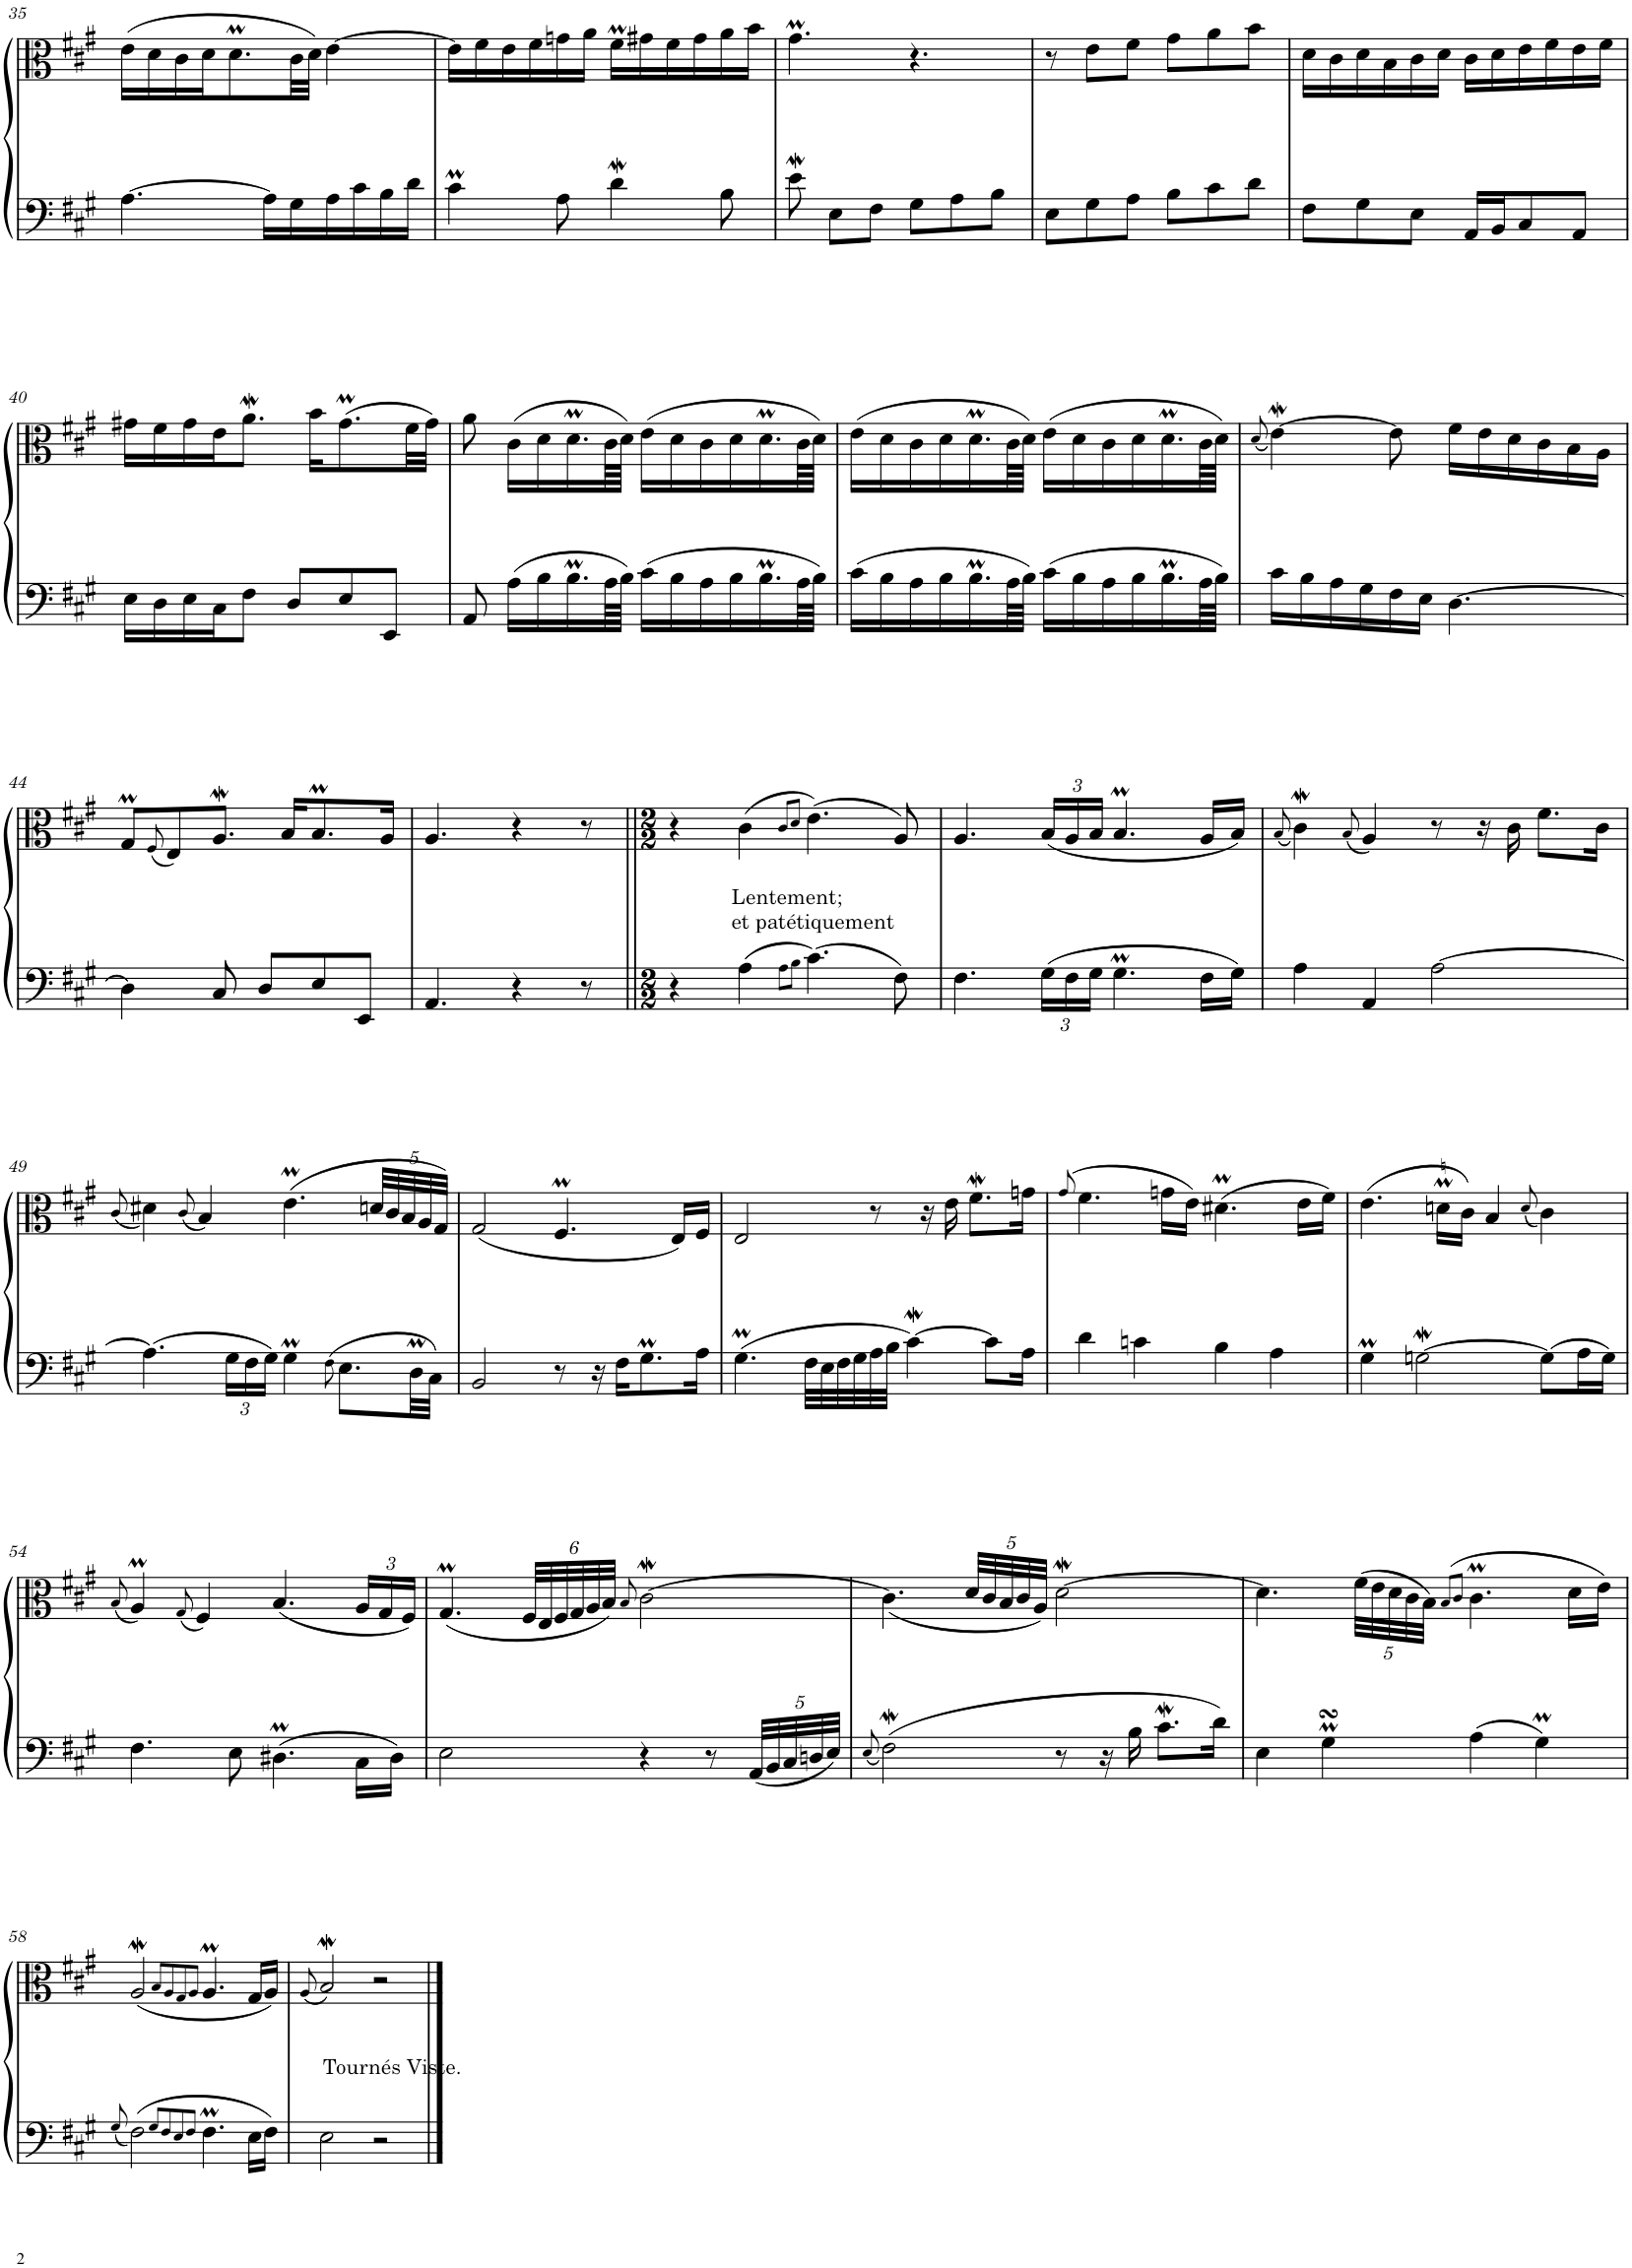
**kern	**kern
*part1	*part1
*staff2	*staff1
*I"Piano	*
*I'Pno.	*
!!LO:PB:g=z
*clefF4	*clefC3
*k[f#c#g#]	*k[f#c#g#]
*M6/8	*M6/8
=35	=35
[4.A\	(16e\LL
.	16d\
.	16c#\
.	16d\J
.	8.dM\
16A\LL]	.
16G#\	32c#\LL
.	32d\JJJ)
16A\	[4e\
16c#\	.
16B\	.
16d\JJ	.
=36	=36
4c#m\	16e\LL]
.	16f#\
.	16e\
.	16f#\
8A\	16gn\
.	16a\JJ
4dw\	16f#M\LL
.	16g#X\
.	16f#\
.	16g#\
8B\	16a\
.	16b\JJ
=37	=37
8eW\	4.g#m\
8E\L	.
8F#\J	.
8G#\L	4.r
8A\	.
8B\J	.
=38	=38
8E\L	8r
8G#\	8e\L
8A\J	8f#\J
8B\L	8g#\L
8c#\	8a\
8d\J	8b\J
=39	=39
8F#\L	16d\LL
.	16c#\
8G#\	16d\
.	16B\
8E\J	16c#\
.	16d\JJ
16AA/LL	16c#\LL
16BB/J	16d\
8C#/	16e\
.	16f#\
8AA/J	16e\
.	16f#\JJ
!!LO:LB:g=z
=40	=40
16E\LL	16g#X\LL
16D\	16f#\
16E\	16g#\
16C#\J	16e\J
8F#\J	8.aw\J
8D/L	.
.	16b\KL
8E/	(8.g#m\
8EE/J	.
.	32f#\LL
.	32g#\JJJ)
=41	=41
8AA/	8a\
16A\LL	(16c#\LL
16B\	16d\
16.BM\	16.dM\
64A\LL	64c#\LL
64B\JJJJ	64d\JJJJ)
16c#\LL	(16e\LL
16B\	16d\
16A\	16c#\
16B\	16d\
16.BM\	16.dM\
64A\LL	64c#\LL
64B\JJJJ	64d\JJJJ)
=42	=42
16c#\LL	(16e\LL
16B\	16d\
16A\	16c#\
16B\	16d\
16.BM\	16.dM\
64A\LL	64c#\LL
64B\JJJJ	64d\JJJJ)
16c#\LL	(16e\LL
16B\	16d\
16A\	16c#\
16B\	16d\
16.BM\	16.dM\
64A\LL	64c#\LL
64B\JJJJ	64d\JJJJ)
=43	=43
.	(8qd/
16c#\LL	[4eW\)
16B\	.
16A\	.
16G#\	.
16F#\	8e\]
16E\JJ	.
[4.D\	16f#\LL
.	16e\
.	16d\
.	16c#\
.	16B\
.	16A\JJ
!!LO:LB:g=z
=44	=44
4D\]	8G#m/L
.	(8qF#/
.	8E/)
8C#/	8.Aw/J
8D/L	.
.	16B/KL
8E/	8.BM/
8EE/J	.
.	16A/Jk
=45	=45
4.AA/	4.A/
4r	4r
8r	8r
=46||	=46||
*M2/2	*M2/2
4r	4r
!LO:TX:a:t=Lentement;	!
!LO:TX:a:t=et patétiquement	!
4A\	(4c#\
8qA\L	8qc#/L
8qB\J	8qd/J
4.c#\	(4.e\)
8F#\	8A/)
=47	=47
4.F#\	4.A/
*Xbrackettup	*Xbrackettup
24G#\LL	(24B/LL
24F#\	24A/
24G#\JJ	24B/JJ
4.G#m\	4.BM/
16F#\LL	16A/LL
16G#\JJ	16B/JJ)
=48	=48
.	(8qB/
4A\	4c#W\)
.	(8qB/
4AA/	4A/)
[2A\	8r
.	16r
.	16c#\
.	8.f#\L
.	16c#\Jk
!!LO:LB:g=z
=49	=49
.	(8qc#/
4.A\]	4d#X\)
.	(8qc#/
.	4B/)
24G#\LL	.
24F#\	.
24G#\JJ	.
4G#m\	(4.eM\
8qF#\	.
8.E\L	.
.	40dn/LLL
.	40c#/
.	40B/
32DM\LL	.
.	40A/
32C#\JJJ	.
.	40G#/JJJ)
=50	=50
2BB/	(2G#/
8r	4.F#M/
16r	.
16F#\KL	.
8.G#m\	.
.	16E/LL)
16A\Jk	16F#/JJ
=51	=51
4.G#m\	2E/
32F#\LLL	.
32E\	.
32F#\	.
32G#\	.
32A\	8r
32B\JJJ	.
[4c#W\	.
.	16r
.	16e\
.	8.f#W\L
8c#\L]	.
16A\Jk	16gn\Jk
=52	=52
.	(>8qg#/
4d\	4.f#\
4cn\	.
.	16gn\LL
.	16e\JJ)
4B\	(4.d#Xm\
4A\	.
.	16e\LL
.	16f#\JJ)
=53	=53
4G#m\	(4.e\
[2Gnw\	.
.	16dnM\LL
.	16c#\JJ)
.	4B/
.	(8qd/
8G\L]	4c#\)
16A\L	.
16G\JJ	.
!!LO:LB:g=z
=54	=54
.	(8qB/
4.F#\	4AM/)
.	(8qG#/
.	4F#/)
8E\	.
4.D#Xm\	(4.B/
16C#\LL	24A/LL
.	24G#/
16D#\JJ	.
.	24F#/JJ)
=55	=55
2E\	(4.G#m/
.	48F#/LLL
.	48E/
.	48F#/
.	48G#/
.	48A/
.	48B/JJJ)
.	8qB/
4r	[2c#W\
8r	.
40AA/LLL	.
40BB/	.
40C#/	.
40Dn/	.
40E/JJJ	.
=56	=56
8qE/	.
2F#W\	(<4.c#\]
.	40d/LLL
.	40c#/
.	40B/
.	40c#/
.	40A/JJJ)
8r	[2dw\
16r	.
16B\	.
8.c#W\L	.
16d\Jk	.
=57	=57
4E\	4.d\]
4G#msSsS\	.
.	(40f#\LLL
.	40e\
.	40d\
.	40c#\
.	40B\JJJ)
.	(>8qB/L
.	8qc#/J
4A\	4.c#m\
4G#m\	.
.	16d\LL
.	16e\JJ)
!!LO:LB:g=z
=58	=58
8qG#/	.
2F#\	(2Aw/
8qG#/L	8qB/L
8qF#/	8qA/
8qE/	8qG#/
8qF#/J	8qA/J
4.F#M\	4.AM/
16E\LL	16G#/LL
16F#\JJ	16A/JJ)
=59	=59
.	(8qA/
2E\	2BW/)
!LO:TX:a:t=Tournés Viste.	!
2r	2r
==	==
*-	*-
